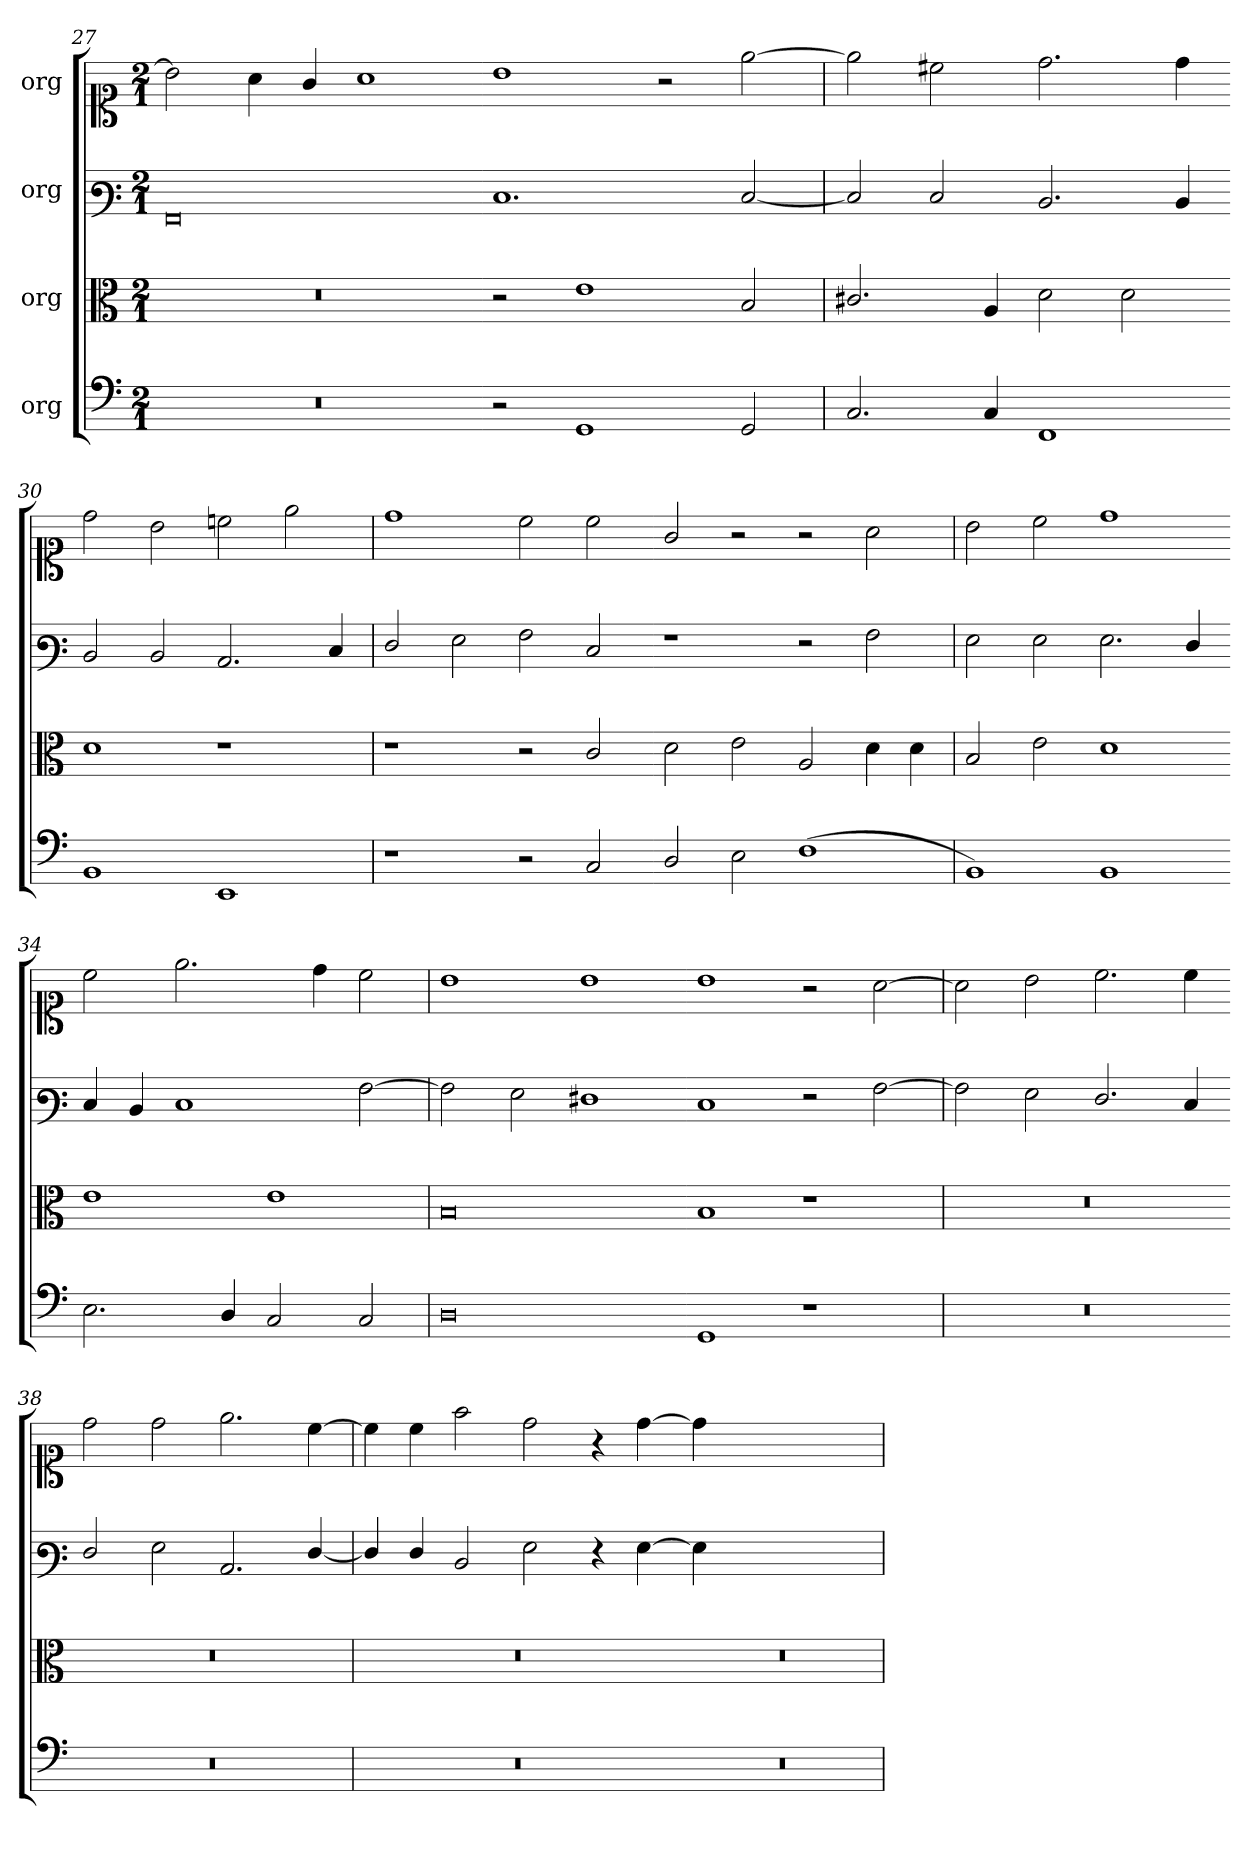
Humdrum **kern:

**kern	**kern	**kern	**kern
*part4	*part3	*part2	*part1
*staff4	*staff3	*staff2	*staff1
*I"org	*I"org	*I"org	*I"org
*clefF5	*clefC3	*clefF3	*clefC1
*k[]	*k[]	*k[]	*k[]
*a:	*a:	*a:	*a:
*M2/1	*M2/1	*M2/1	*M2/1
=27	=27	=27	=27
0r	0r	0AA	2b\]
.	.	.	4a\
.	.	.	4g/
.	.	.	1a
=28-	=28-	=28-	=28-
2r	2r	1.E	1b
1EE	1e	.	.
.	.	.	2r
2EE/	2B/	[2E/	[2ee\
=29	=29	=29	=29
2.AA/	2.c#X/	2E/]	2ee\]
.	.	2E/	2cc#X\
4AA/	4A/	.	.
1DD	2d\	2.D/	2.dd\
.	2d\	.	.
.	.	4D/	4dd\
=30-	=30-	=30-	=30-
1GG	1d	2D/	2dd\
.	.	2D/	2b\
1CC	1r	2.C/	2ccn\
.	.	.	2ee\
.	.	4E/	.
=31	=31	=31	=31
1r	1r	2F/	1dd
.	.	2G\	.
2r	2r	2A\	2cc\
2AA/	2c/	2E/	2cc\
=32-	=32-	=32-	=32-
2BB/	2d\	1r	2g/
2C\	2e\	.	2r
(1D	2A/	2r	2r
.	4d\	2A\	2a\
.	4d\	.	.
=33	=33	=33	=33
1GG)	2B/	2G\	2b\
.	2e\	2G\	2cc\
1GG	1d	2.G\	1dd
.	.	4F/	.
=34-	=34-	=34-	=34-
2.C\	1e	4E/	2cc\
.	.	4D/	.
.	.	1E	2.ee\
4BB/	.	.	.
2AA/	1e	.	.
.	.	.	4dd\
2AA/	.	[2A\	2cc\
=35	=35	=35	=35
0BB	0B	2A\]	1b
.	.	2G\	.
.	.	1F#X	1b
=36-	=36-	=36-	=36-
1EE	1B	1E	1b
1r	1r	2r	2r
.	.	[2A\	[2a\
=37	=37	=37	=37
0r	0r	2A\]	2a\]
.	.	2G\	2b\
.	.	2.F/	2.cc\
.	.	4E/	4cc\
=38-	=38-	=38-	=38-
0r	0r	2F/	2dd\
.	.	2G\	2dd\
.	.	2.C/	2.ee\
.	.	[4F/	[4cc\
=39	=39	=39	=39
0r	0r	4F/]	4cc\]
.	.	4F/	4cc\
.	.	2D/	2ff\
.	.	2G\	2dd\
.	.	4r	4r
.	.	[4G\	[4dd\
=40-	=40-	=40-	=40-
0r	0r	4G\]	4dd\]
.	.	1..ryy	1..ryy
=	=	=	=
*-	*-	*-	*-
